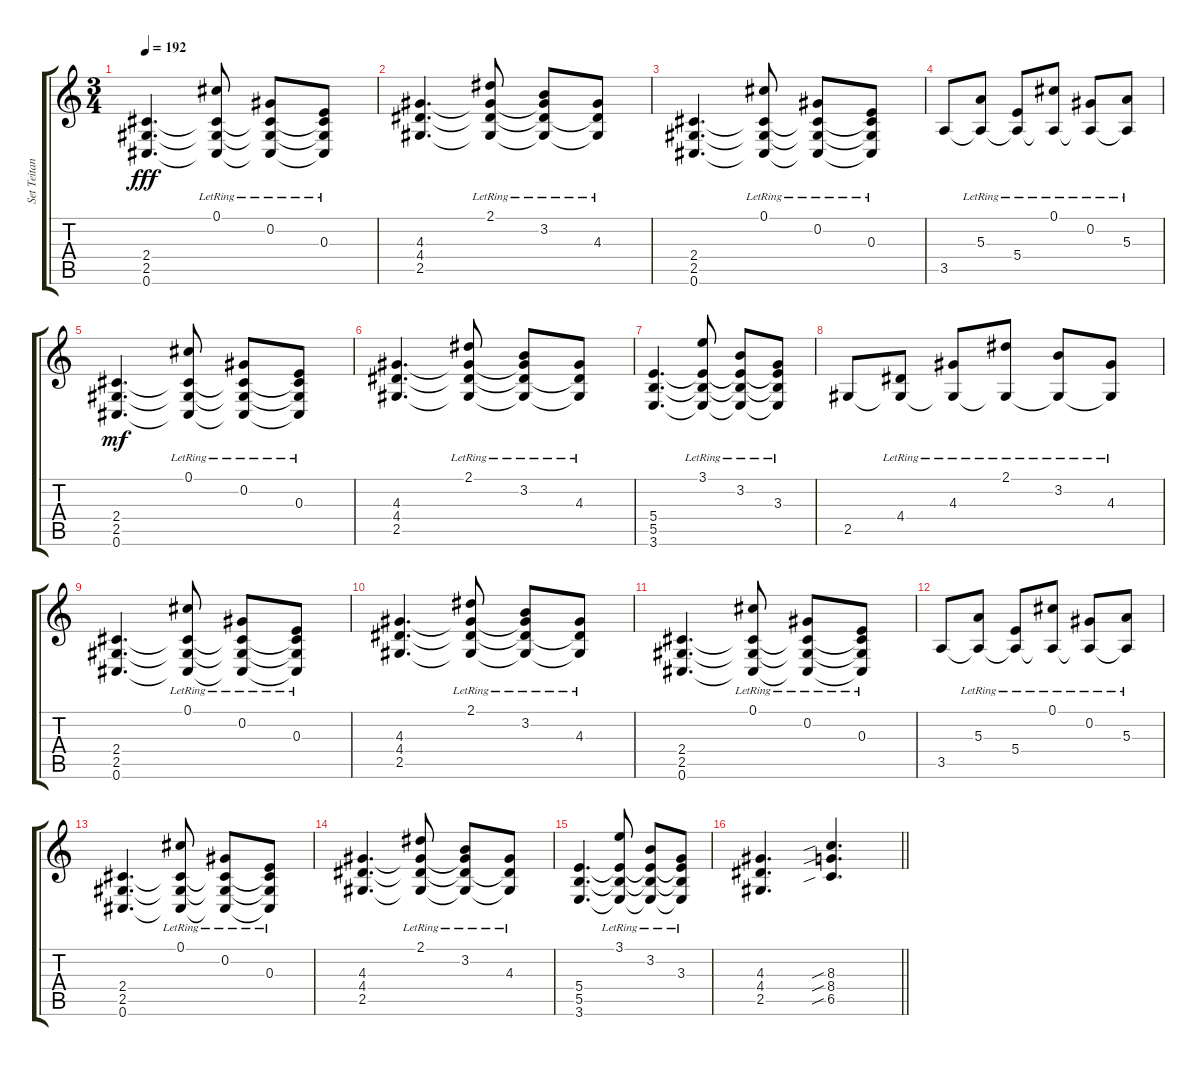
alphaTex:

\track ("Set Teitan" "Set Teitan") {instrument distortionguitar}
\staff {score tabs}
\tuning (Db4 Ab3 E3 B2 Gb2 Db2) {hide}
\ts (3 4)
\tempo 192
\clef g2
\ks c
(2.4 2.5 0.6).4{d dy fff} (0.1{lr} 2.4{t} 2.5{t} 0.6{t}).8 (0.2{lr} 2.4{t} 2.5{t} 0.6{t}).8 (0.3{lr} 2.4{t} 2.5{t} 0.6{t}).8 |
(4.3 4.4 2.5).4{d} (2.1{lr} 4.3{t} 4.4{t} 2.5{t}).8 (3.2{lr} 4.3{t} 4.4{t} 2.5{t}).8 (4.3{lr} 4.4{t} 2.5{t}).8 |
(2.4 2.5 0.6).4{d} (0.1{lr} 2.4{t} 2.5{t} 0.6{t}).8 (0.2{lr} 2.4{t} 2.5{t} 0.6{t}).8 (0.3{lr} 2.4{t} 2.5{t} 0.6{t}).8 |
3.5.8 (5.3{lr} 3.5{t}).8 (5.4{lr} 3.5{t}).8 (0.1{lr} 3.5{t}).8 (0.2{lr} 3.5{t}).8 (5.3{lr} 3.5{t}).8 |
(2.4 2.5 0.6).4{d dy mf} (0.1{lr} 2.4{t} 2.5{t} 0.6{t}).8 (0.2{lr} 2.4{t} 2.5{t} 0.6{t}).8 (0.3{lr} 2.4{t} 2.5{t} 0.6{t}).8 |
(4.3 4.4 2.5).4{d} (2.1{lr} 4.3{t} 4.4{t} 2.5{t}).8 (3.2{lr} 4.3{t} 4.4{t} 2.5{t}).8 (4.3{lr} 4.4{t} 2.5{t}).8 |
(5.4 5.5 3.6).4{d} (3.1{lr} 5.4{t} 5.5{t} 3.6{t}).8 (3.2{lr} 5.4{t} 5.5{t} 3.6{t}).8 (3.3{lr} 5.4{t} 5.5{t} 3.6{t}).8 |
2.5.8 (4.4{lr} 2.5{t}).8 (4.3{lr} 2.5{t}).8 (2.1{lr} 2.5{t}).8 (3.2{lr} 2.5{t}).8 (4.3{lr} 2.5{t}).8 |
(2.4 2.5 0.6).4{d} (0.1{lr} 2.4{t} 2.5{t} 0.6{t}).8 (0.2{lr} 2.4{t} 2.5{t} 0.6{t}).8 (0.3{lr} 2.4{t} 2.5{t} 0.6{t}).8 |
(4.3 4.4 2.5).4{d} (2.1{lr} 4.3{t} 4.4{t} 2.5{t}).8 (3.2{lr} 4.3{t} 4.4{t} 2.5{t}).8 (4.3{lr} 4.4{t} 2.5{t}).8 |
(2.4 2.5 0.6).4{d} (0.1{lr} 2.4{t} 2.5{t} 0.6{t}).8 (0.2{lr} 2.4{t} 2.5{t} 0.6{t}).8 (0.3{lr} 2.4{t} 2.5{t} 0.6{t}).8 |
3.5.8 (5.3{lr} 3.5{t}).8 (5.4{lr} 3.5{t}).8 (0.1{lr} 3.5{t}).8 (0.2{lr} 3.5{t}).8 (5.3{lr} 3.5{t}).8 |
(2.4 2.5 0.6).4{d} (0.1{lr} 2.4{t} 2.5{t} 0.6{t}).8 (0.2{lr} 2.4{t} 2.5{t} 0.6{t}).8 (0.3{lr} 2.4{t} 2.5{t} 0.6{t}).8 |
(4.3 4.4 2.5).4{d} (2.1{lr} 4.3{t} 4.4{t} 2.5{t}).8 (3.2{lr} 4.3{t} 4.4{t} 2.5{t}).8 (4.3{lr} 4.4{t} 2.5{t}).8 |
(5.4 5.5 3.6).4{d} (3.1{lr} 5.4{t} 5.5{t} 3.6{t}).8 (3.2{lr} 5.4{t} 5.5{t} 3.6{t}).8 (3.3{lr} 5.4{t} 5.5{t} 3.6{t}).8 |
\barLineRight lightlight
(4.3 4.4 2.5).4{d} (8.3{sib} 8.4{sib} 6.5{sib}).4{d}
